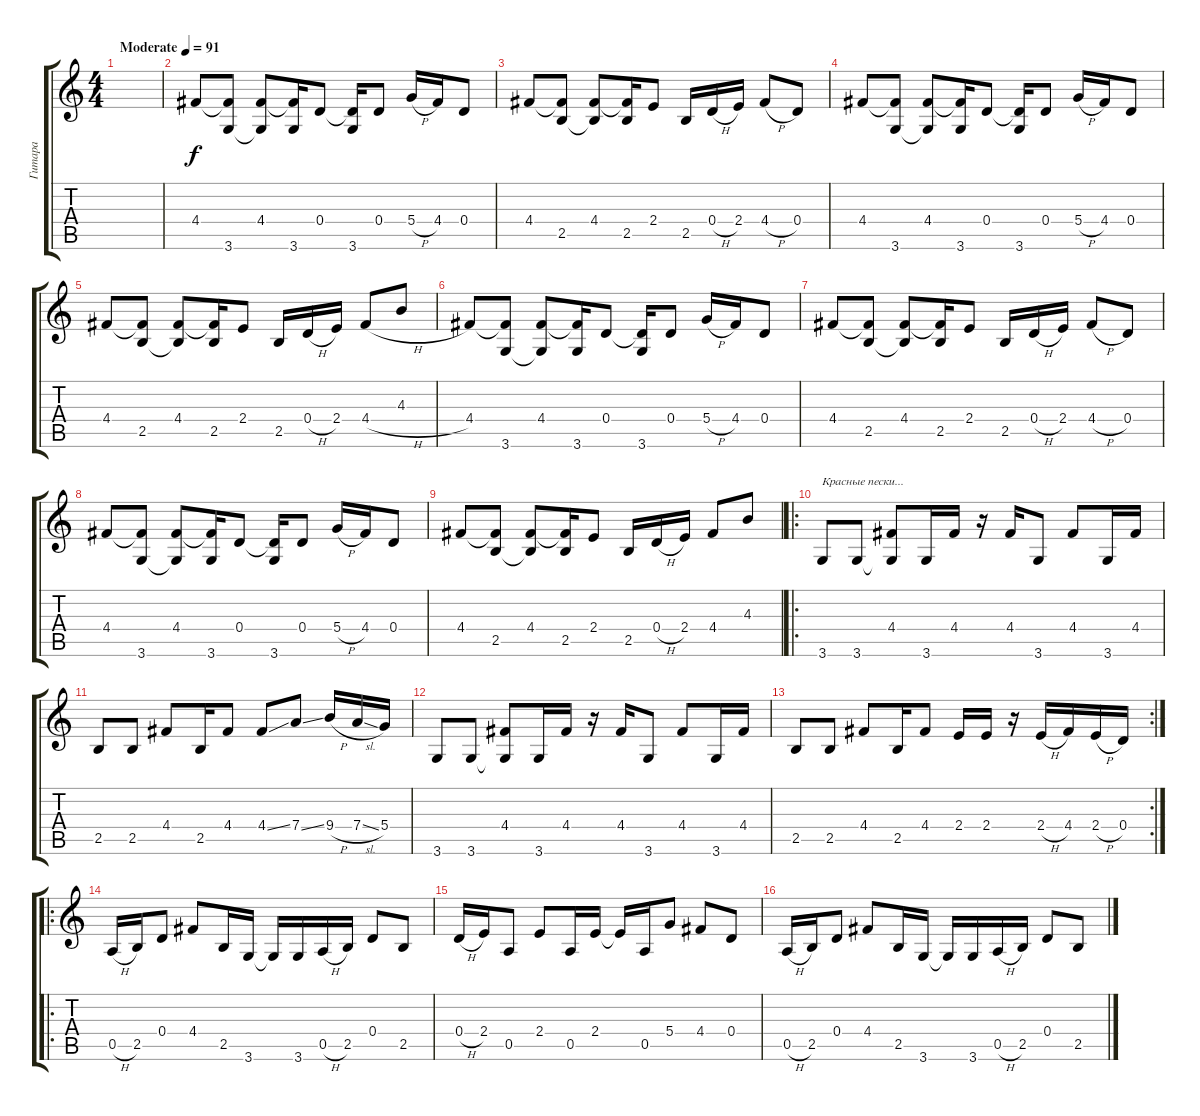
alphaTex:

\track ("Гитара" "Гитара") {instrument electricguitarclean}
\staff {score tabs}
\tuning (E4 B3 G3 D3 A2 E2) {hide}
\ts (4 4)
\tempo (91 "Moderate")
\clef g2
\ks c
|
4.4.8 (4.4{t} 3.6).8 (4.4 3.6{t}).8 (4.4{t} 3.6).16 0.4.8 (0.4{t} 3.6).16 0.4.8 5.4{h}.16 4.4.16 0.4.8 |
4.4.8 (4.4{t} 2.5).8 (4.4 2.5{t}).8 (4.4{t} 2.5).16 2.4.8 2.5.16 0.4{h}.16 2.4.16 4.4{h}.8 0.4.8 |
4.4.8 (4.4{t} 3.6).8 (4.4 3.6{t}).8 (4.4{t} 3.6).16 0.4.8 (0.4{t} 3.6).16 0.4.8 5.4{h}.16 4.4.16 0.4.8 |
4.4.8 (4.4{t} 2.5).8 (4.4 2.5{t}).8 (4.4{t} 2.5).16 2.4.8 2.5.16 0.4{h}.16 2.4.16 4.4{h}.8 4.3.8 |
4.4.8 (4.4{t} 3.6).8 (4.4 3.6{t}).8 (4.4{t} 3.6).16 0.4.8 (0.4{t} 3.6).16 0.4.8 5.4{h}.16 4.4.16 0.4.8 |
4.4.8 (4.4{t} 2.5).8 (4.4 2.5{t}).8 (4.4{t} 2.5).16 2.4.8 2.5.16 0.4{h}.16 2.4.16 4.4{h}.8 0.4.8 |
4.4.8 (4.4{t} 3.6).8 (4.4 3.6{t}).8 (4.4{t} 3.6).16 0.4.8 (0.4{t} 3.6).16 0.4.8 5.4{h}.16 4.4.16 0.4.8 |
4.4.8 (4.4{t} 2.5).8 (4.4 2.5{t}).8 (4.4{t} 2.5).16 2.4.8 2.5.16 0.4{h}.16 2.4.16 4.4.8 4.3.8 |
\ro
3.6.8{txt "Красные пески..."} 3.6.8 (4.4 3.6{t}).8 3.6.16 4.4.16 r.16 4.4.16 3.6.8 4.4.8 3.6.16 4.4.16 |
2.5.8 2.5.8 4.4.8 2.5.16 4.4.8 4.4{ss}.8 7.4{ss}.8 9.4{h}.16 7.4{sl}.16 5.4.16 |
3.6.8 3.6.8 (4.4 3.6{t}).8 3.6.16 4.4.16 r.16 4.4.16 3.6.8 4.4.8 3.6.16 4.4.16 |
\rc 2
2.5.8 2.5.8 4.4.8 2.5.16 4.4.8 2.4.16 2.4.16 r.16 2.4{h}.16 4.4.16 2.4{h}.16 0.4.16 |
\ro
0.5{h}.16 2.5.16 0.4.8 4.4.8 2.5.16 3.6.16 3.6{t}.16 3.6.16 0.5{h}.16 2.5.16 0.4.8 2.5.8 |
0.4{h}.16 2.4.16 0.5.8 2.4.8 0.5.16 2.4.16 2.4{t}.16 0.5.16 5.4.8 4.4.8 0.4.8 |
0.5{h}.16 2.5.16 0.4.8 4.4.8 2.5.16 3.6.16 3.6{t}.16 3.6.16 0.5{h}.16 2.5.16 0.4.8 2.5.8
